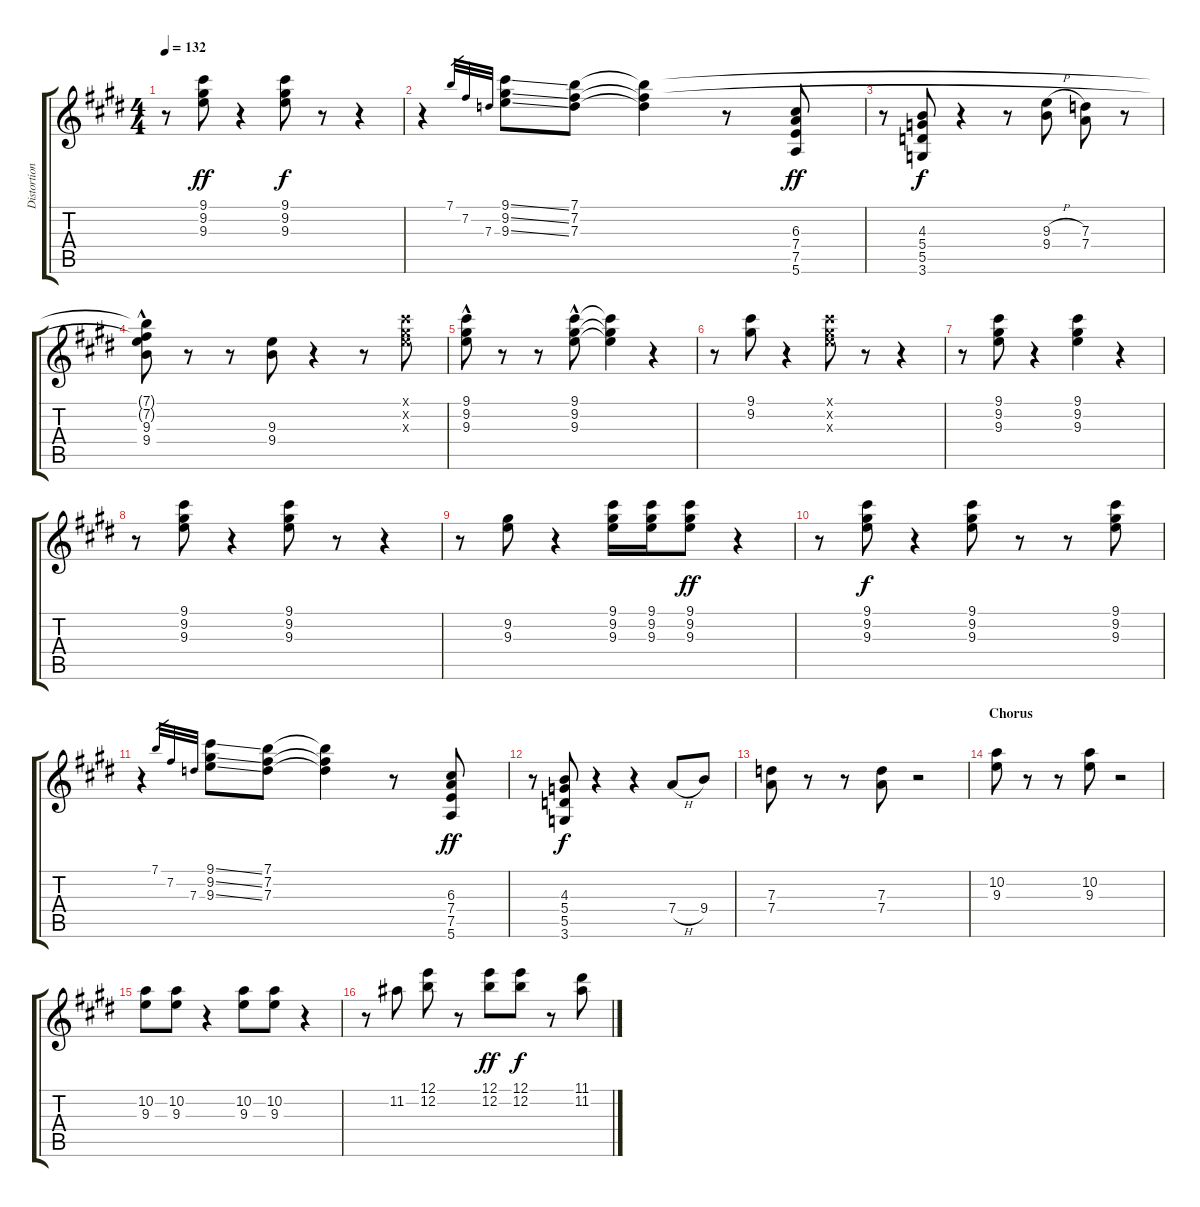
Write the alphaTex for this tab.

\track ("Distortion Lead [Guitar II]" "Distortion") {instrument distortionguitar}
\staff {score tabs}
\tuning (E4 B3 G3 D3 A2 E2) {hide}
\ts (4 4)
\tempo 132
\clef g2
\ks e
r.8{dy ff} (9.1 9.2 9.3).8 r.4 (9.1 9.2 9.3).8{dy f} r.8 r.4 |
r.4 7.1.32{gr} 7.2.32{gr} 7.3.32{gr} (9.1{ss} 9.2{ss} 9.3{ss}).8 (7.1 7.2 7.3).8 (7.1{t} 7.2{t} 7.3{t}).4 r.8 (6.3 7.4 7.5 5.6).8{dy ff} |
r.8 (4.3 5.4 5.5 3.6).8{dy f} r.4 r.8 (9.3{h} 9.4).8 (7.3 7.4).8 r.8 |
(7.1{hac t} 7.2{hac t} 9.3 9.4).8 r.8 r.8 (9.3 9.4).8 r.4 r.8 (9.1{x} 9.2{x} 9.3{x}).8 |
(9.1{hac} 9.2{hac} 9.3{hac}).8 r.8 r.8 (9.1 9.2 9.3{hac}).8 (9.1{t} 9.2{t} 9.3{t}).4 r.4 |
r.8 (9.1 9.2).8 r.4 (9.1{x} 9.2{x} 9.3{x}).8 r.8 r.4 |
r.8 (9.1 9.2 9.3).8 r.4 (9.1 9.2 9.3).4 r.4 |
r.8 (9.1 9.2 9.3).8 r.4 (9.1 9.2 9.3).8 r.8 r.4 |
r.8 (9.2 9.3).8 r.4 (9.1 9.2 9.3).16 (9.1 9.2 9.3).16 (9.1 9.2 9.3).8{dy ff} r.4 |
r.8 (9.1 9.2 9.3).8{dy f} r.4 (9.1 9.2 9.3).8 r.8 r.8 (9.1 9.2 9.3).8 |
r.4 7.1.32{gr} 7.2.32{gr} 7.3.32{gr} (9.1{ss} 9.2{ss} 9.3{ss}).8 (7.1 7.2 7.3).8 (7.1{t} 7.2{t} 7.3{t}).4 r.8 (6.3 7.4 7.5 5.6).8{dy ff} |
r.8 (4.3 5.4 5.5 3.6).8{dy f} r.4 r.4 7.4{h}.8 9.4.8 |
(7.3 7.4).8 r.8 r.8 (7.3 7.4).8 r.2 |
\section ("" "Chorus")
(10.2 9.3).8 r.8 r.8 (10.2 9.3).8 r.2 |
(10.2 9.3).8 (10.2 9.3).8 r.4 (10.2 9.3).8 (10.2 9.3).8 r.4 |
r.8 11.2.8 (12.1 12.2).8 r.8 (12.1 12.2).8{dy ff} (12.1 12.2).8{dy f} r.8 (11.1{ss} 11.2{ss}).8
